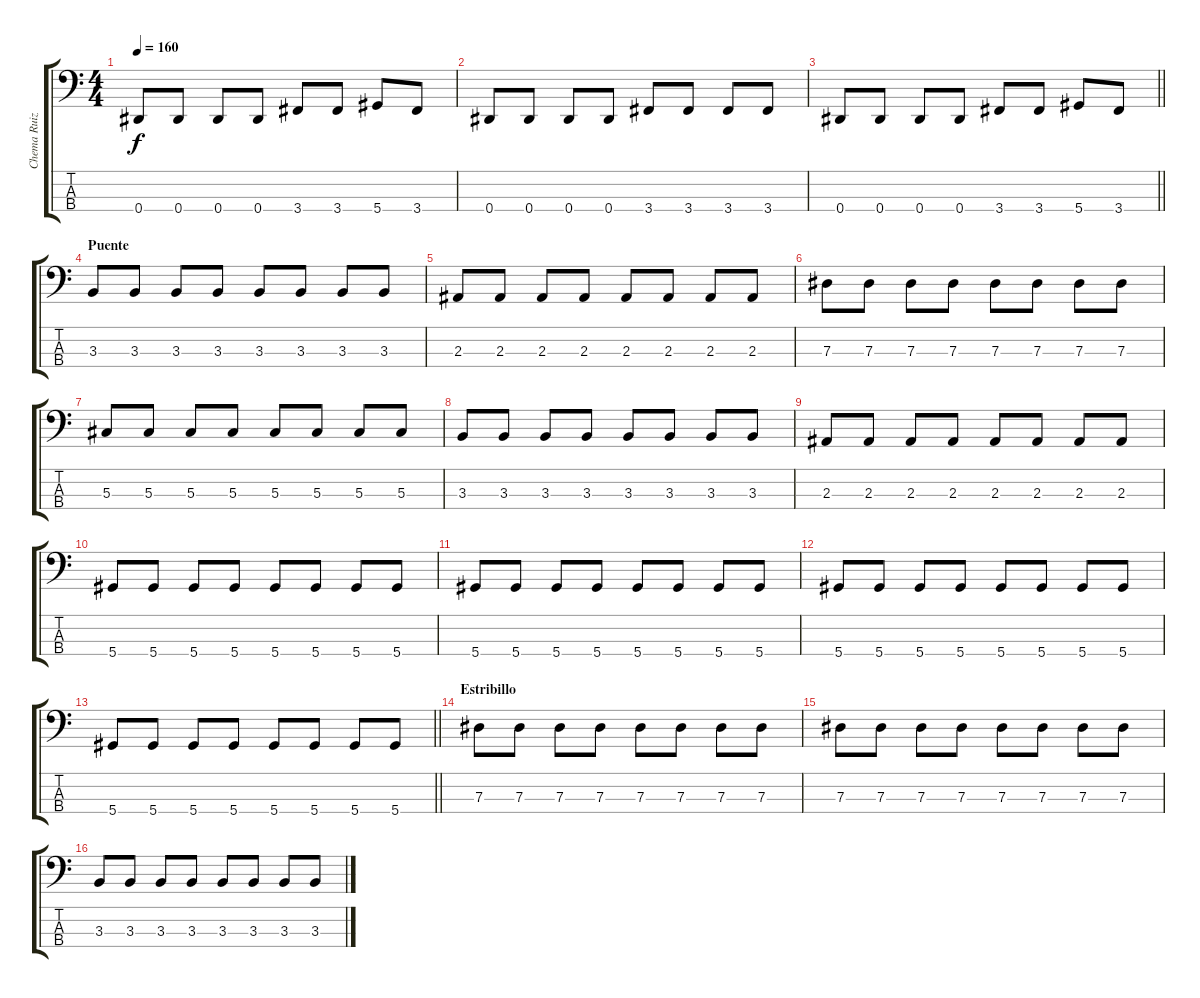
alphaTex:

\track ("Chema Ruiz" "Chema Ruiz") {instrument electricbasspick}
\staff {score tabs}
\tuning (Gb2 Db2 Ab1 Eb1) {hide}
\ts (4 4)
\tempo 160
\clef f4
\ks c
0.4.8{dy f} 0.4.8 0.4.8 0.4.8 3.4.8 3.4.8 5.4.8 3.4.8 |
0.4.8 0.4.8 0.4.8 0.4.8 3.4.8 3.4.8 3.4.8 3.4.8 |
\barLineRight lightlight
0.4.8 0.4.8 0.4.8 0.4.8 3.4.8 3.4.8 5.4.8 3.4.8 |
\section ("" "Puente")
3.3.8 3.3.8 3.3.8 3.3.8 3.3.8 3.3.8 3.3.8 3.3.8 |
2.3.8 2.3.8 2.3.8 2.3.8 2.3.8 2.3.8 2.3.8 2.3.8 |
7.3.8 7.3.8 7.3.8 7.3.8 7.3.8 7.3.8 7.3.8 7.3.8 |
5.3.8 5.3.8 5.3.8 5.3.8 5.3.8 5.3.8 5.3.8 5.3.8 |
3.3.8 3.3.8 3.3.8 3.3.8 3.3.8 3.3.8 3.3.8 3.3.8 |
2.3.8 2.3.8 2.3.8 2.3.8 2.3.8 2.3.8 2.3.8 2.3.8 |
5.4.8 5.4.8 5.4.8 5.4.8 5.4.8 5.4.8 5.4.8 5.4.8 |
5.4.8 5.4.8 5.4.8 5.4.8 5.4.8 5.4.8 5.4.8 5.4.8 |
5.4.8 5.4.8 5.4.8 5.4.8 5.4.8 5.4.8 5.4.8 5.4.8 |
\barLineRight lightlight
5.4.8 5.4.8 5.4.8 5.4.8 5.4.8 5.4.8 5.4.8 5.4.8 |
\section ("" "Estribillo")
7.3.8 7.3.8 7.3.8 7.3.8 7.3.8 7.3.8 7.3.8 7.3.8 |
7.3.8 7.3.8 7.3.8 7.3.8 7.3.8 7.3.8 7.3.8 7.3.8 |
3.3.8 3.3.8 3.3.8 3.3.8 3.3.8 3.3.8 3.3.8 3.3.8
